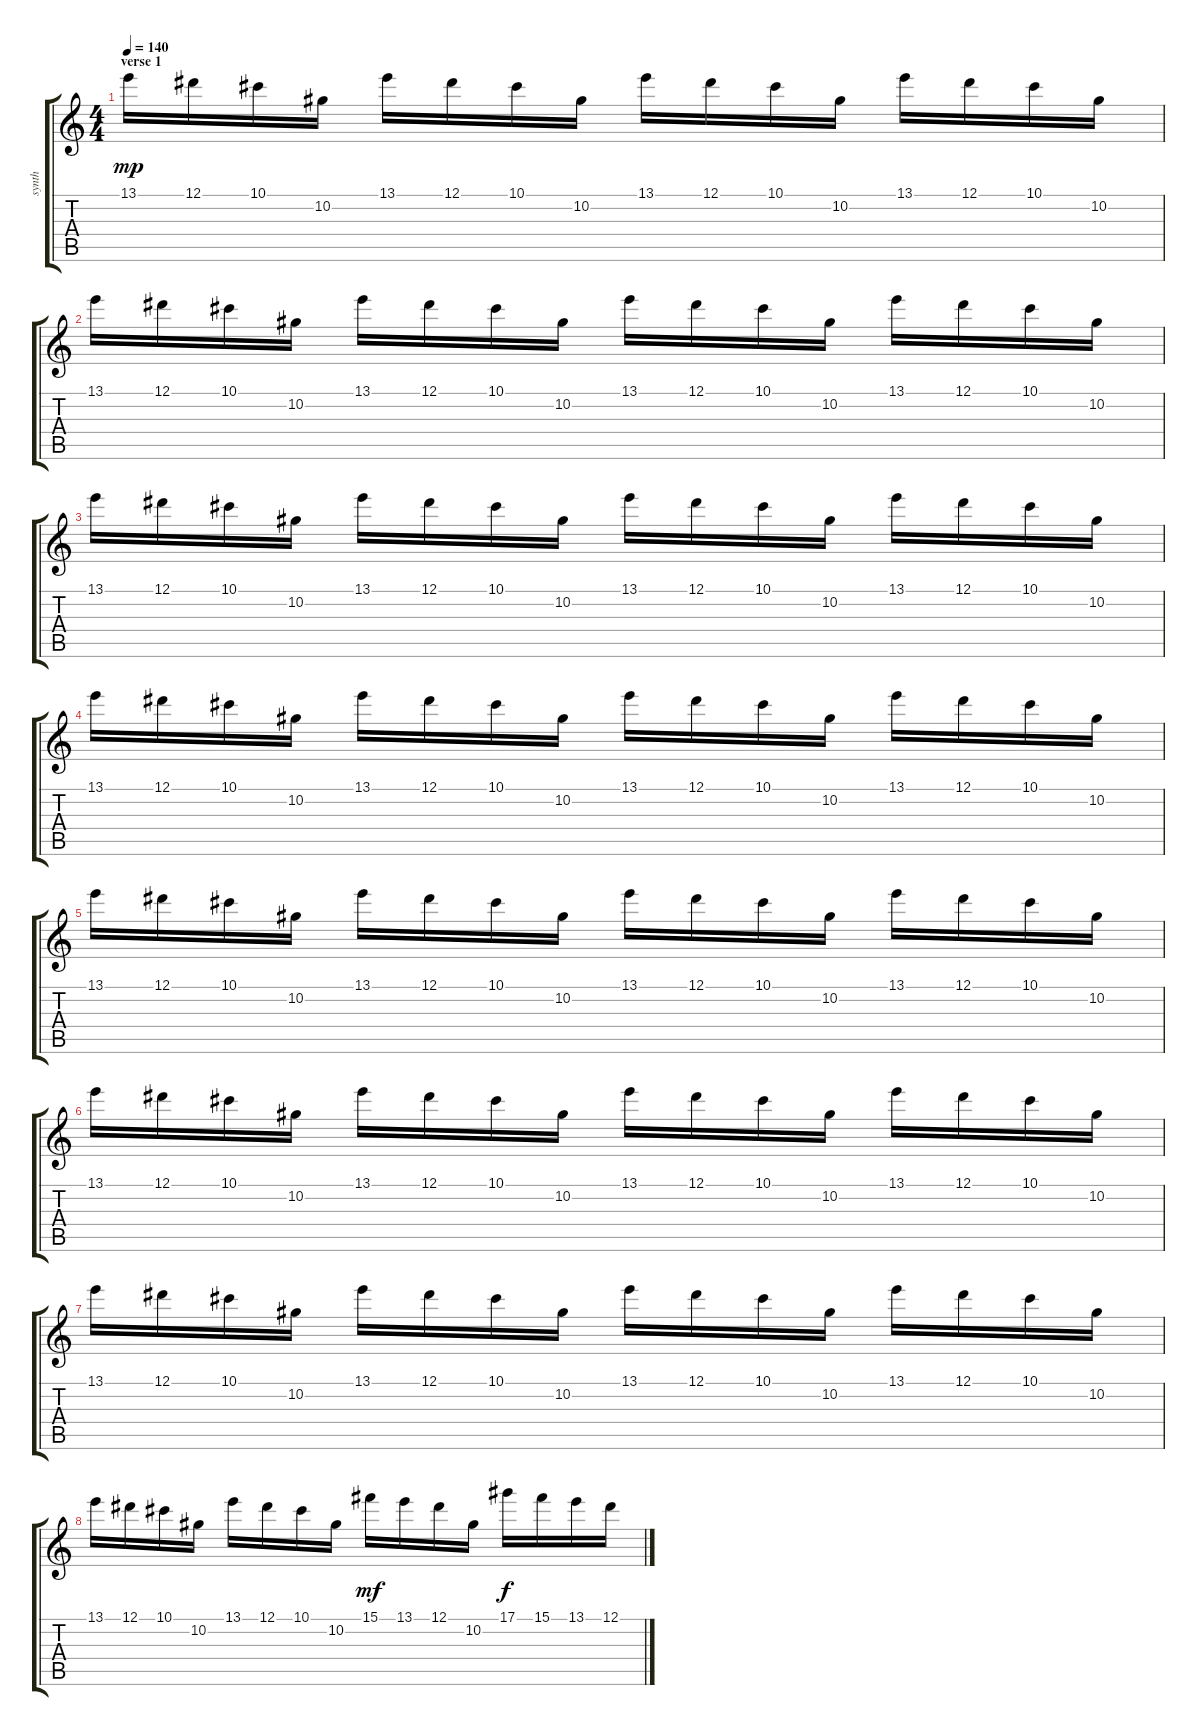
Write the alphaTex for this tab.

\track ("synth" "synth") {instrument synthbass1}
\staff {score tabs}
\tuning (Eb4 Bb3 Gb3 Db3 Ab2 Eb2) {hide}
\ts (4 4)
\section ("" "verse 1")
\tempo 140
\clef g2
\ks c
13.1.16{dy mp} 12.1.16 10.1.16 10.2.16 13.1.16 12.1.16 10.1.16 10.2.16 13.1.16 12.1.16 10.1.16 10.2.16 13.1.16 12.1.16 10.1.16 10.2.16 |
13.1.16 12.1.16 10.1.16 10.2.16 13.1.16 12.1.16 10.1.16 10.2.16 13.1.16 12.1.16 10.1.16 10.2.16 13.1.16 12.1.16 10.1.16 10.2.16 |
13.1.16 12.1.16 10.1.16 10.2.16 13.1.16 12.1.16 10.1.16 10.2.16 13.1.16 12.1.16 10.1.16 10.2.16 13.1.16 12.1.16 10.1.16 10.2.16 |
13.1.16 12.1.16 10.1.16 10.2.16 13.1.16 12.1.16 10.1.16 10.2.16 13.1.16 12.1.16 10.1.16 10.2.16 13.1.16 12.1.16 10.1.16 10.2.16 |
13.1.16 12.1.16 10.1.16 10.2.16 13.1.16 12.1.16 10.1.16 10.2.16 13.1.16 12.1.16 10.1.16 10.2.16 13.1.16 12.1.16 10.1.16 10.2.16 |
13.1.16 12.1.16 10.1.16 10.2.16 13.1.16 12.1.16 10.1.16 10.2.16 13.1.16 12.1.16 10.1.16 10.2.16 13.1.16 12.1.16 10.1.16 10.2.16 |
13.1.16 12.1.16 10.1.16 10.2.16 13.1.16 12.1.16 10.1.16 10.2.16 13.1.16 12.1.16 10.1.16 10.2.16 13.1.16 12.1.16 10.1.16 10.2.16 |
13.1.16 12.1.16 10.1.16 10.2.16 13.1.16 12.1.16 10.1.16 10.2.16 15.1.16{dy mf} 13.1.16 12.1.16 10.2.16 17.1.16{dy f} 15.1.16 13.1.16 12.1.16
